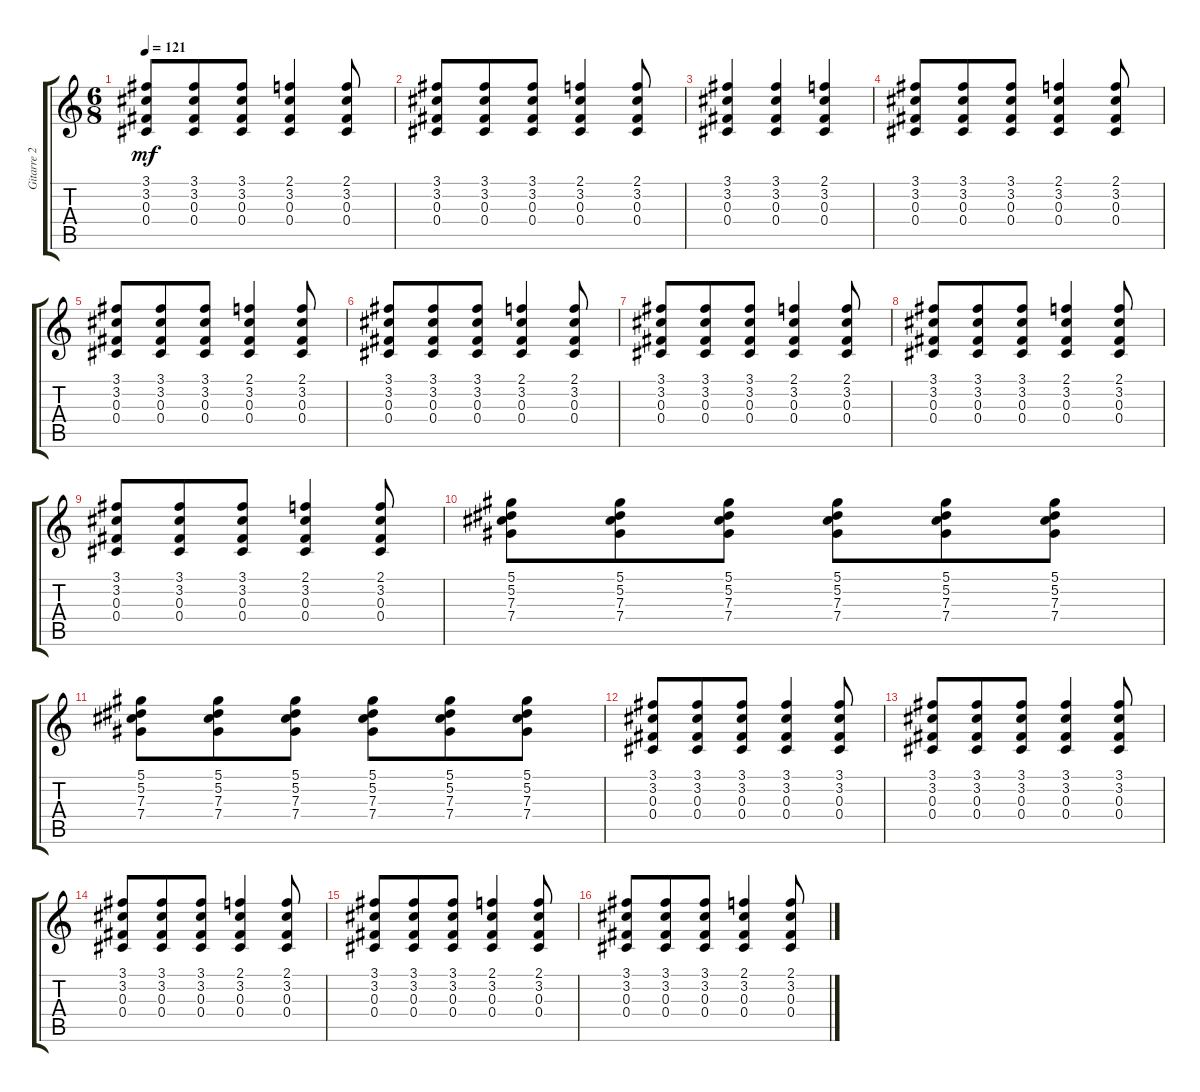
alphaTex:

\track ("Gitarre 2" "Gitarre 2") {instrument distortionguitar}
\staff {score tabs}
\tuning (Eb4 Bb3 Gb3 Db3 Ab2 Eb2) {hide}
\ts (6 8)
\tempo 121
\clef g2
\ks c
(3.1 3.2 0.3 0.4).8{dy mf} (3.1 3.2 0.3 0.4).8 (3.1 3.2 0.3 0.4).8 (2.1 3.2 0.3 0.4).4 (2.1 3.2 0.3 0.4).8 |
(3.1 3.2 0.3 0.4).8 (3.1 3.2 0.3 0.4).8 (3.1 3.2 0.3 0.4).8 (2.1 3.2 0.3 0.4).4 (2.1 3.2 0.3 0.4).8 |
(3.1 3.2 0.3 0.4).4 (3.1 3.2 0.3 0.4).4 (2.1 3.2 0.3 0.4).4 |
(3.1 3.2 0.3 0.4).8 (3.1 3.2 0.3 0.4).8 (3.1 3.2 0.3 0.4).8 (2.1 3.2 0.3 0.4).4 (2.1 3.2 0.3 0.4).8 |
(3.1 3.2 0.3 0.4).8 (3.1 3.2 0.3 0.4).8 (3.1 3.2 0.3 0.4).8 (2.1 3.2 0.3 0.4).4 (2.1 3.2 0.3 0.4).8 |
(3.1 3.2 0.3 0.4).8 (3.1 3.2 0.3 0.4).8 (3.1 3.2 0.3 0.4).8 (2.1 3.2 0.3 0.4).4 (2.1 3.2 0.3 0.4).8 |
(3.1 3.2 0.3 0.4).8 (3.1 3.2 0.3 0.4).8 (3.1 3.2 0.3 0.4).8 (2.1 3.2 0.3 0.4).4 (2.1 3.2 0.3 0.4).8 |
(3.1 3.2 0.3 0.4).8 (3.1 3.2 0.3 0.4).8 (3.1 3.2 0.3 0.4).8 (2.1 3.2 0.3 0.4).4 (2.1 3.2 0.3 0.4).8 |
(3.1 3.2 0.3 0.4).8 (3.1 3.2 0.3 0.4).8 (3.1 3.2 0.3 0.4).8 (2.1 3.2 0.3 0.4).4 (2.1 3.2 0.3 0.4).8 |
(5.1 5.2 7.3 7.4).8 (5.1 5.2 7.3 7.4).8 (5.1 5.2 7.3 7.4).8 (5.1 5.2 7.3 7.4).8 (5.1 5.2 7.3 7.4).8 (5.1 5.2 7.3 7.4).8 |
(5.1 5.2 7.3 7.4).8 (5.1 5.2 7.3 7.4).8 (5.1 5.2 7.3 7.4).8 (5.1 5.2 7.3 7.4).8 (5.1 5.2 7.3 7.4).8 (5.1 5.2 7.3 7.4).8 |
(3.1 3.2 0.3 0.4).8 (3.1 3.2 0.3 0.4).8 (3.1 3.2 0.3 0.4).8 (3.1 3.2 0.3 0.4).4 (3.1 3.2 0.3 0.4).8 |
(3.1 3.2 0.3 0.4).8 (3.1 3.2 0.3 0.4).8 (3.1 3.2 0.3 0.4).8 (3.1 3.2 0.3 0.4).4 (3.1 3.2 0.3 0.4).8 |
(3.1 3.2 0.3 0.4).8 (3.1 3.2 0.3 0.4).8 (3.1 3.2 0.3 0.4).8 (2.1 3.2 0.3 0.4).4 (2.1 3.2 0.3 0.4).8 |
(3.1 3.2 0.3 0.4).8 (3.1 3.2 0.3 0.4).8 (3.1 3.2 0.3 0.4).8 (2.1 3.2 0.3 0.4).4 (2.1 3.2 0.3 0.4).8 |
(3.1 3.2 0.3 0.4).8 (3.1 3.2 0.3 0.4).8 (3.1 3.2 0.3 0.4).8 (2.1 3.2 0.3 0.4).4 (2.1 3.2 0.3 0.4).8
